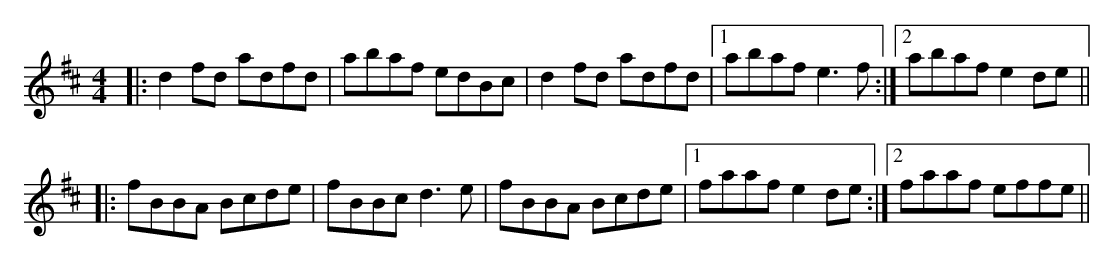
X:1
M:4/4
K:D
|:d2fd adfd|abaf edBc|d2fd adfd|1 abaf e3f:|2 abaf e2de||
|:fBBA Bcde|fBBc d3e|fBBA Bcde|1 faaf e2de:|2 faaf effe||
